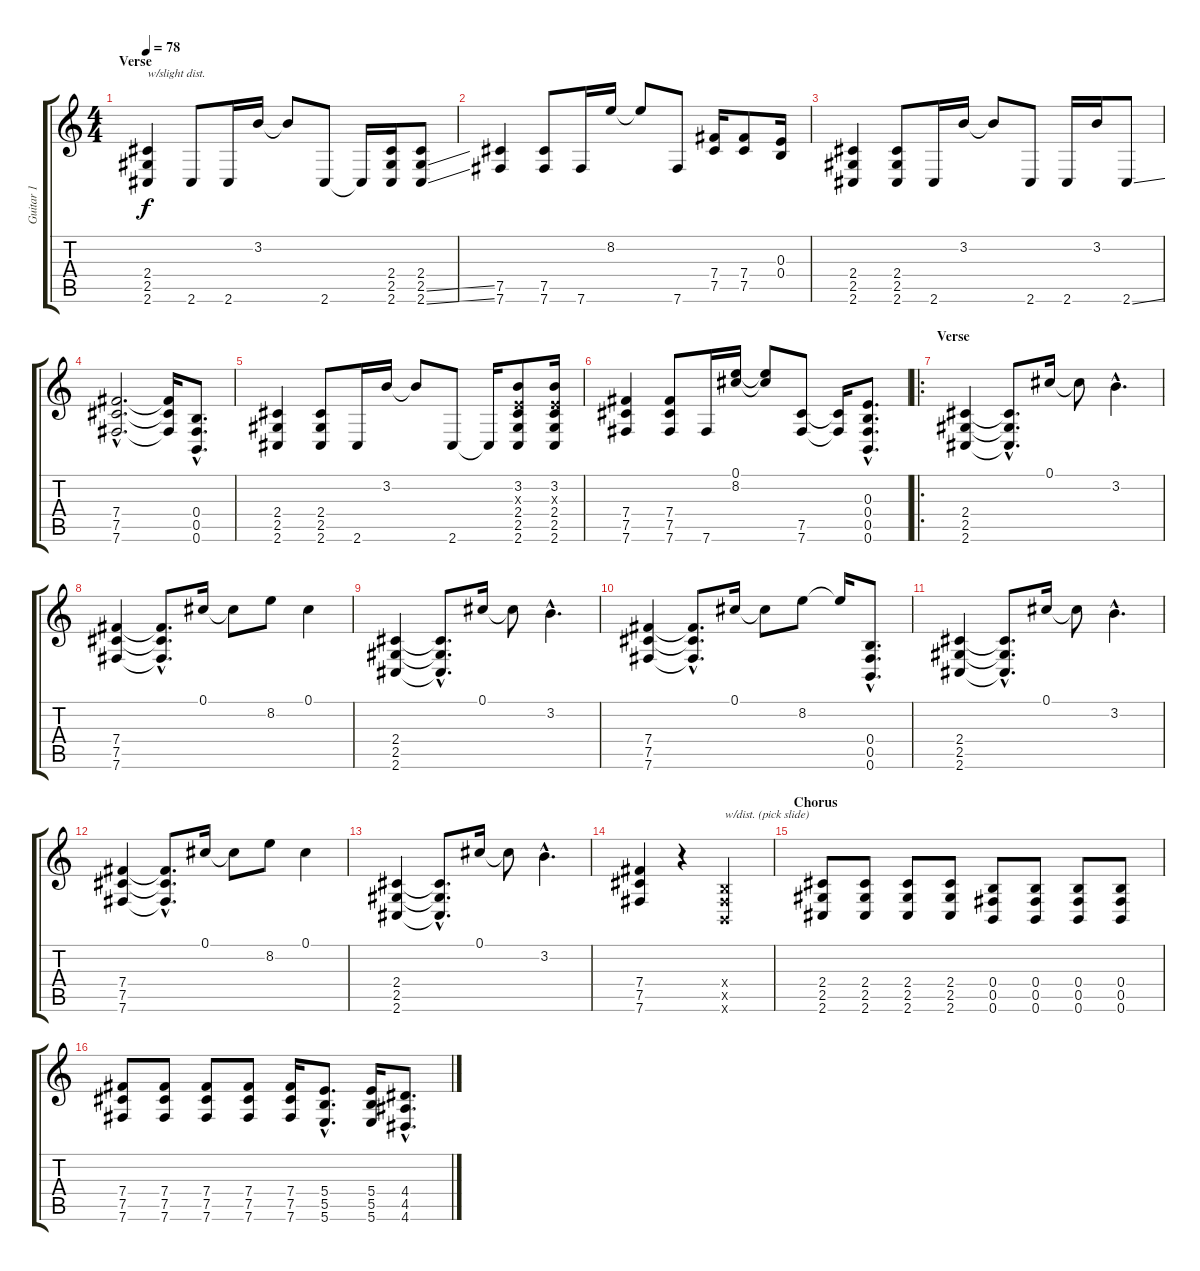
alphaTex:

\track ("Guitar 1" "Guitar 1") {instrument electricguitarclean}
\staff {score tabs}
\tuning (Db4 Ab3 E3 B2 Gb2 B1) {hide}
\ts (4 4)
\section ("" "Verse")
\tempo 78
\clef g2
\ks c
(2.4 2.5 2.6).4{txt "w/slight dist." dy f instrument electricguitarclean} 2.6.8 2.6.16 3.2.16 3.2{t}.8 2.6.8 2.6{t}.16 (2.4 2.5 2.6).16 (2.4 2.5{ss} 2.6{ss}).8 |
(7.5 7.6).4 (7.5 7.6).8 7.6.16 8.2.16 8.2{t}.8 7.6.8 (7.4 7.5).16 (7.4 7.5).8 (0.3 0.4).16 |
(2.4 2.5 2.6).4 (2.4 2.5 2.6).8 2.6.16 3.2.16 3.2{t}.8 2.6.8 2.6.16 3.2.16 2.6{ss}.8 |
(7.4{hac} 7.5{hac} 7.6{hac}).2{d} (7.4{t} 7.5{t} 7.6{t}).16 (0.4{hac} 0.5{hac} 0.6{hac}).8{d} |
(2.4 2.5 2.6).4 (2.4 2.5 2.6).8 2.6.16 3.2.16 3.2{t}.8 2.6.8 2.6{t}.16 (3.2 0.3{x} 2.4 2.5 2.6).8 (3.2 0.3{x} 2.4 2.5 2.6).16 |
(7.4 7.5 7.6).4 (7.4 7.5 7.6).8 7.6.16 (0.1 8.2).16 (0.1{t} 8.2{t}).8 (7.5 7.6).8 (7.5{t} 7.6{t}).16 (0.3{hac} 0.4{hac} 0.5{hac} 0.6{hac}).8{d} |
\ro
\section ("" "Verse")
(2.4 2.5 2.6).4{instrument electricguitarclean} (2.4{hac t} 2.5{hac t} 2.6{hac t}).8{d} 0.1.16 0.1{t}.8 3.2{hac}.4{d} |
(7.4 7.5 7.6).4 (7.4{hac t} 7.5{hac t} 7.6{hac t}).8{d} 0.1.16 0.1{t}.8 8.2.8 0.1.4 |
(2.4 2.5 2.6).4 (2.4{hac t} 2.5{hac t} 2.6{hac t}).8{d} 0.1.16 0.1{t}.8 3.2{hac}.4{d} |
(7.4 7.5 7.6).4 (7.4{hac t} 7.5{hac t} 7.6{hac t}).8{d} 0.1.16 0.1{t}.8 8.2.8 8.2{t}.16 (0.4{hac} 0.5{hac} 0.6{hac}).8{d} |
(2.4 2.5 2.6).4 (2.4{hac t} 2.5{hac t} 2.6{hac t}).8{d} 0.1.16 0.1{t}.8 3.2{hac}.4{d} |
(7.4 7.5 7.6).4 (7.4{hac t} 7.5{hac t} 7.6{hac t}).8{d} 0.1.16 0.1{t}.8 8.2.8 0.1.4 |
(2.4 2.5 2.6).4 (2.4{hac t} 2.5{hac t} 2.6{hac t}).8{d} 0.1.16 0.1{t}.8 3.2{hac}.4{d} |
(7.4 7.5 7.6).4 r.4 (0.4{x} 0.5{x} 0.6{x}).2{txt "w/dist. (pick slide)" instrument distortionguitar} |
\section ("" "Chorus")
(2.4 2.5 2.6).8{instrument distortionguitar} (2.4 2.5 2.6).8 (2.4 2.5 2.6).8 (2.4 2.5 2.6).8 (0.4 0.5 0.6).8 (0.4 0.5 0.6).8 (0.4 0.5 0.6).8 (0.4 0.5 0.6).8 |
(7.4 7.5 7.6).8 (7.4 7.5 7.6).8 (7.4 7.5 7.6).8 (7.4 7.5 7.6).8 (7.4 7.5 7.6).16 (5.4{hac} 5.5{hac} 5.6{hac}).8{d} (5.4 5.5 5.6).16 (4.4{hac} 4.5{hac} 4.6{hac}).8{d}
